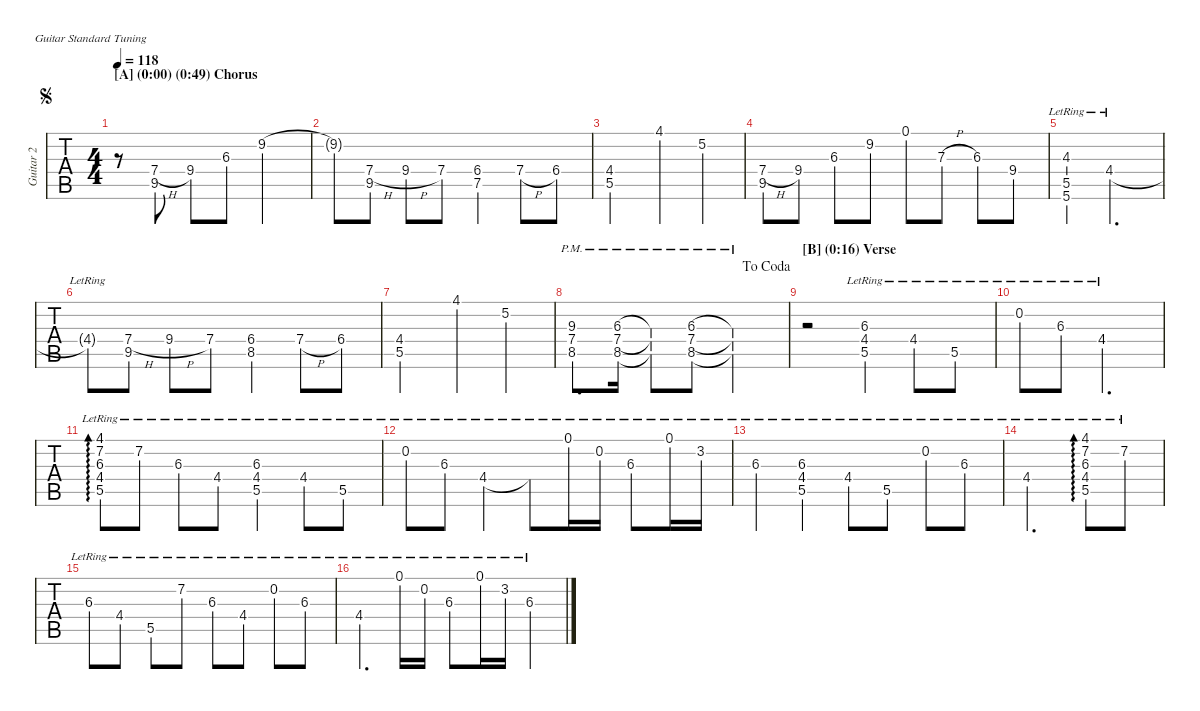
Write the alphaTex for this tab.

\defaultSystemsLayout 4
\hideDynamics
\bracketExtendMode nobrackets
\multiTrackTrackNamePolicy allsystems
\firstSystemTrackNameMode fullname
\otherSystemsTrackNameMode fullname
\otherSystemsTrackNameOrientation horizontal
\track ("Guitar 2" "Guitar 2") {instrument distortionguitar}
\staff {tabs}
\tuning (E4 B3 G3 D3 A2 E2)
\ts (4 4)
\section ("A" "(0:00) (0:49) Chorus")
\scale
1.05692
\jump segno
\tempo 118
\accidentals auto
\clef g2
\ottava regular
\simile none
\ks c
r.8{dy mf instrument distortionguitar} (9.5{acc #} 7.4{h}).8 9.4.8 6.3{acc #}.8 9.2{acc #}.2 |
\scale
0.989915 9.2{t acc #}.8 (9.5{acc #} 7.4{h}).8 9.4{h}.8 7.4.8 (6.4{acc #} 7.5).4 7.4{h}.8 6.4{acc #}.8 |
\scale
0.984583 (5.5 4.4{acc #}).2 4.1{acc #}.4 5.2.4 |
\scale
0.968585 (7.4{h} 9.5{acc #}).8 9.4.8 6.3{acc #}.8 9.2{acc #}.8 0.1.8 7.3{h}.8 6.3{acc #}.8 9.4.8 |
\scale
1.06085 (5.5{lr} 4.3{lr} 5.6{lr}).4 4.4{lr acc #}.2{d} |
\scale
0.974603 4.4{lr t acc #}.8 (9.5{acc #} 7.4{h}).8 9.4{h}.8 7.4.8 (6.4{acc #} 8.5).4 7.4{h}.8 6.4{acc #}.8 |
\scale
0.985268 (4.4{acc #} 5.5).2 4.1{acc #}.4 5.2.4 |
\scale
0.97928
\jump dacoda
(7.4{pm} 9.3{pm} 8.5{pm}).8{d} (7.4{pm} 8.5{pm} 6.3{pm acc #}).16 (7.4{pm t} 8.5{pm t} 6.3{pm t acc #}).8 (7.4{pm} 8.5{pm} 6.3{pm acc #}).8 (7.4{pm t} 8.5{pm t} 6.3{pm t acc #}).2 |
\section ("B" "(0:16) Verse")
\scale
1.06468 r.2 (5.5{lr} 6.3{lr acc #} 4.4{lr acc #}).4 4.4{lr acc #}.8 5.5{lr}.8 |
\scale
0.978438 0.2{lr}.8 6.3{lr acc #}.8 4.4{lr acc #}.2{d} |
\scale
0.978438 (4.1{lr acc #} 5.5{lr} 4.4{lr acc #} 6.3{lr acc #} 7.2{lr acc #}).8{ad 0} 7.2{lr acc #}.8 6.3{lr acc #}.8 4.4{lr acc #}.8 (5.5{lr} 6.3{lr acc #} 4.4{lr acc #}).4 4.4{lr acc #}.8 5.5{lr}.8 |
\scale
0.978438 0.2{lr}.8 6.3{lr acc #}.8 4.4{lr acc #}.4 4.4{lr t acc #}.8 0.1{lr}.16 0.2{lr}.16 6.3{lr acc #}.8 0.1{lr}.16 3.2{lr}.16 |
\scale
1.06468 6.3{lr acc #}.4 (5.5{lr} 4.4{lr acc #} 6.3{lr acc #}).4 4.4{lr acc #}.8 5.5{lr}.8 0.2{lr}.8 6.3{lr acc #}.8 |
\scale
0.978438 4.4{lr acc #}.2{d} (4.1{lr acc #} 5.5{lr} 4.4{lr acc #} 6.3{lr acc #} 7.2{lr acc #}).8{ad 0} 7.2{lr acc #}.8 |
\scale
0.978438 6.3{lr acc #}.8 4.4{lr acc #}.8 5.5{lr}.8 7.2{lr acc #}.8 6.3{lr acc #}.8 4.4{lr acc #}.8 0.2{lr}.8 6.3{lr acc #}.8 |
\scale
0.978438 4.4{lr acc #}.4{d} 0.1{lr}.16 0.2{lr}.16 6.3{lr acc #}.8 0.1{lr}.16 3.2{lr}.16 6.3{lr acc #}.4
